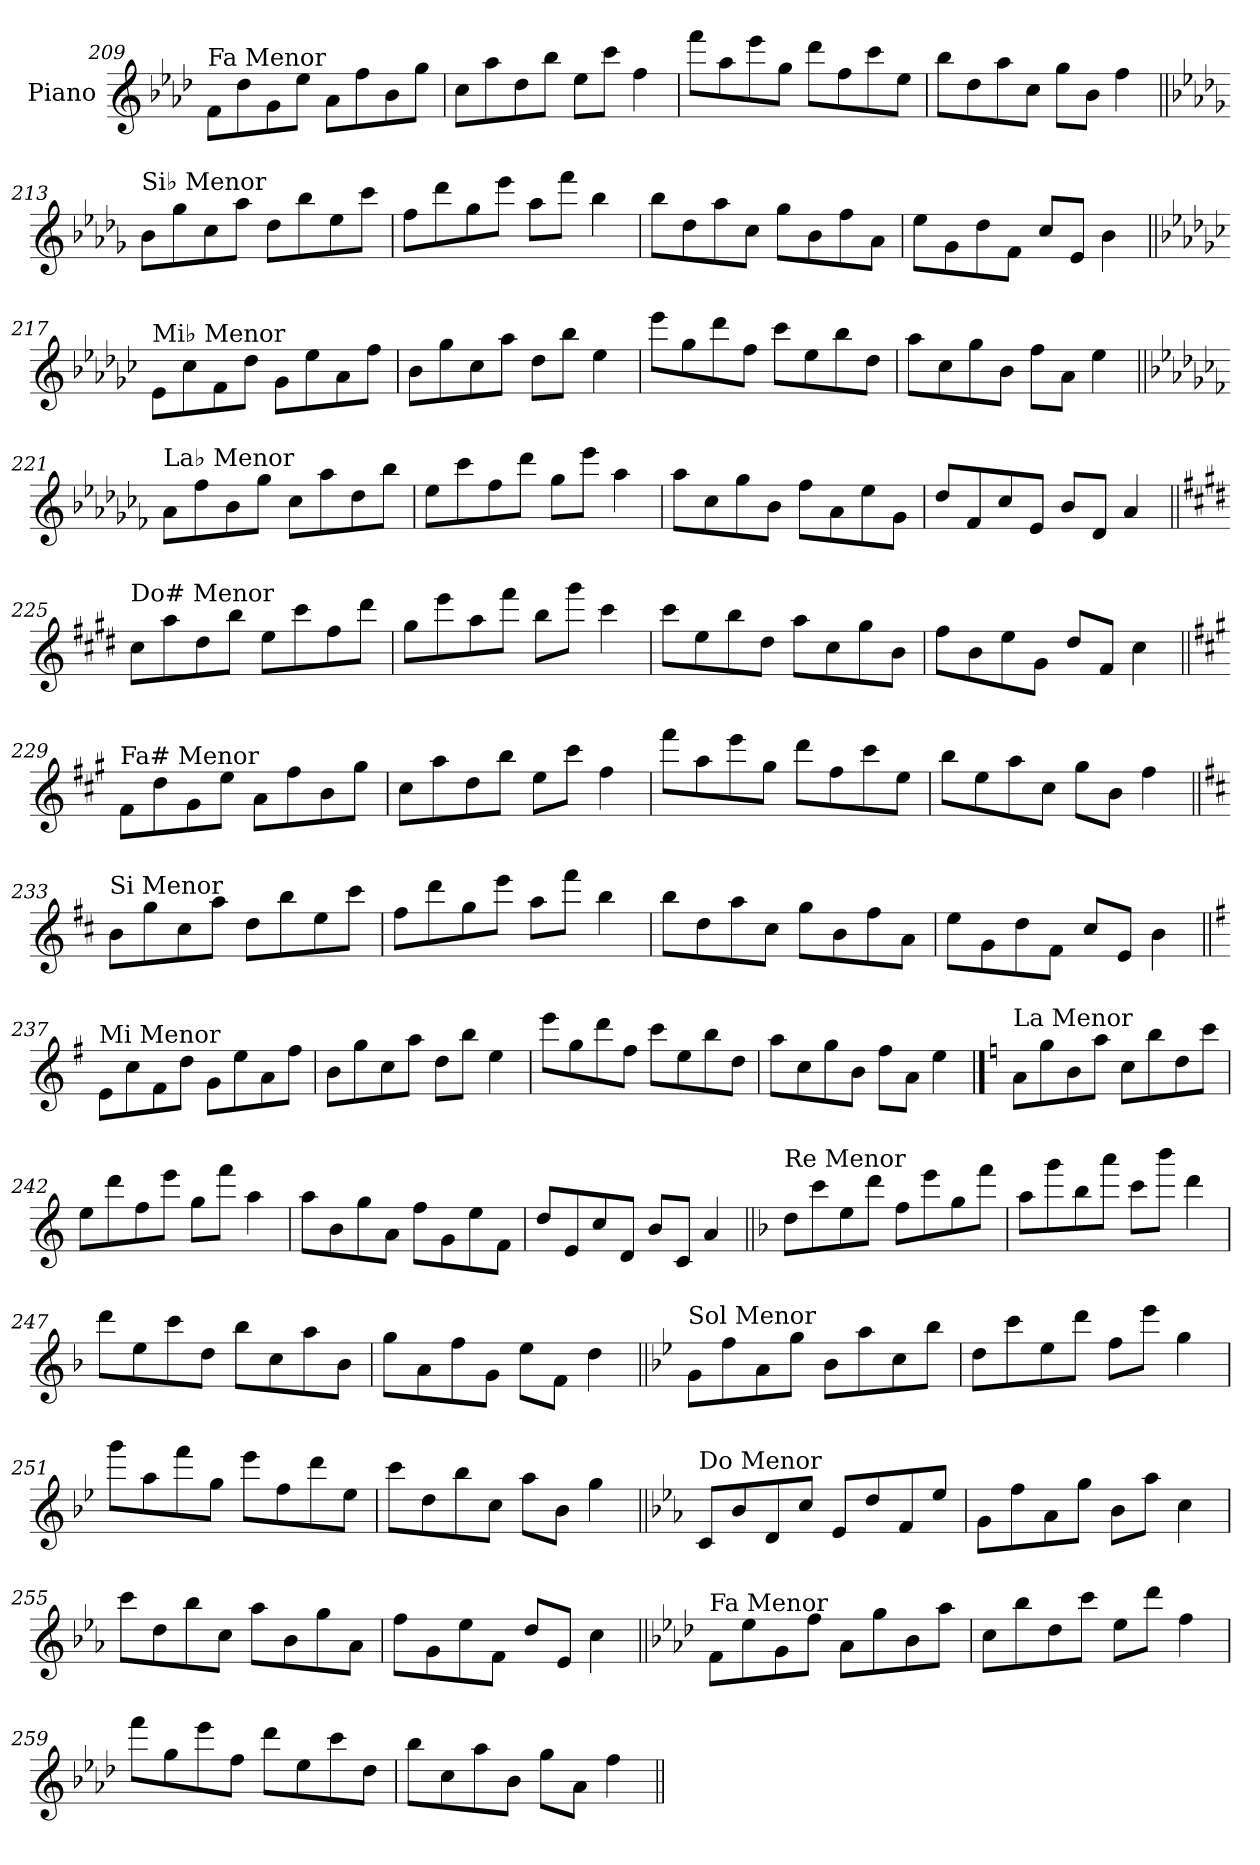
**kern
*part1
*staff1
*I"Piano
*I'Pno.
!!LO:LB:g=z
*clefG2
*k[b-e-a-d-]
=209
!LO:TX:a:t=Fa Menor
8f\L
8dd-\
8g\
8ee-\J
8a-\L
8ff\
8b-\
8gg\J
=210
8cc\L
8aa-\
8dd-\
8bb-\J
8ee-\L
8ccc\J
4ff\
=211
8fff\L
8aa-\
8eee-\
8gg\J
8ddd-\L
8ff\
8ccc\
8ee-\J
=212
8bb-\L
8dd-\
8aa-\
8cc\J
8gg\L
8b-\J
4ff\
!!LO:LB:g=z
=213||
*k[b-e-a-d-g-]
!LO:TX:a:t=Si♭ Menor
8b-\L
8gg-\
8cc\
8aa-\J
8dd-\L
8bb-\
8ee-\
8ccc\J
=214
8ff\L
8ddd-\
8gg-\
8eee-\J
8aa-\L
8fff\J
4bb-\
=215
8bb-\L
8dd-\
8aa-\
8cc\J
8gg-\L
8b-\
8ff\
8a-\J
=216
8ee-\L
8g-\
8dd-\
8f\J
8cc/L
8e-/J
4b-\
!!LO:PB:g=z
=217||
*k[b-e-a-d-g-c-]
!LO:TX:a:t=Mi♭ Menor
8e-\L
8cc-\
8f\
8dd-\J
8g-\L
8ee-\
8a-\
8ff\J
=218
8b-\L
8gg-\
8cc-\
8aa-\J
8dd-\L
8bb-\J
4ee-\
=219
8eee-\L
8gg-\
8ddd-\
8ff\J
8ccc-\L
8ee-\
8bb-\
8dd-\J
=220
8aa-\L
8cc-\
8gg-\
8b-\J
8ff\L
8a-\J
4ee-\
!!LO:LB:g=z
=221||
*k[b-e-a-d-g-c-f-]
!LO:TX:a:t=La♭ Menor
8a-\L
8ff-\
8b-\
8gg-\J
8cc-\L
8aa-\
8dd-\
8bb-\J
=222
8ee-\L
8ccc-\
8ff-\
8ddd-\J
8gg-\L
8eee-\J
4aa-\
=223
8aa-\L
8cc-\
8gg-\
8b-\J
8ff-\L
8a-\
8ee-\
8g-\J
=224
8dd-/L
8f-/
8cc-/
8e-/J
8b-/L
8d-/J
4a-/
!!LO:LB:g=z
=225||
*k[f#c#g#d#]
!LO:TX:a:t=Do# Menor
8cc#\L
8aa\
8dd#\
8bb\J
8ee\L
8ccc#\
8ff#\
8ddd#\J
=226
8gg#\L
8eee\
8aa\
8fff#\J
8bb\L
8ggg#\J
4ccc#\
=227
8ccc#\L
8ee\
8bb\
8dd#\J
8aa\L
8cc#\
8gg#\
8b\J
=228
8ff#\L
8b\
8ee\
8g#\J
8dd#/L
8f#/J
4cc#\
!!LO:LB:g=z
=229||
*k[f#c#g#]
!LO:TX:a:t=Fa# Menor
8f#\L
8dd\
8g#\
8ee\J
8a\L
8ff#\
8b\
8gg#\J
=230
8cc#\L
8aa\
8dd\
8bb\J
8ee\L
8ccc#\J
4ff#\
=231
8fff#\L
8aa\
8eee\
8gg#\J
8ddd\L
8ff#\
8ccc#\
8ee\J
=232
8bb\L
8ee\
8aa\
8cc#\J
8gg#\L
8b\J
4ff#\
!!LO:LB:g=z
=233||
*k[f#c#]
!LO:TX:a:t=Si Menor
8b\L
8gg\
8cc#\
8aa\J
8dd\L
8bb\
8ee\
8ccc#\J
=234
8ff#\L
8ddd\
8gg\
8eee\J
8aa\L
8fff#\J
4bb\
=235
8bb\L
8dd\
8aa\
8cc#\J
8gg\L
8b\
8ff#\
8a\J
=236
8ee\L
8g\
8dd\
8f#\J
8cc#/L
8e/J
4b\
!!LO:LB:g=z
=237||
*k[f#]
!LO:TX:a:t=Mi Menor
8e\L
8cc\
8f#\
8dd\J
8g\L
8ee\
8a\
8ff#\J
=238
8b\L
8gg\
8cc\
8aa\J
8dd\L
8bb\J
4ee\
=239
8eee\L
8gg\
8ddd\
8ff#\J
8ccc\L
8ee\
8bb\
8dd\J
=240
8aa\L
8cc\
8gg\
8b\J
8ff#\L
8a\J
4ee\
!!LO:PB:g=z
==241
*k[]
!LO:TX:a:t=La Menor
8a\L
8gg\
8b\
8aa\J
8cc\L
8bb\
8dd\
8ccc\J
=242
8ee\L
8ddd\
8ff\
8eee\J
8gg\L
8fff\J
4aa\
=243
8aa\L
8b\
8gg\
8a\J
8ff\L
8g\
8ee\
8f\J
=244
8dd/L
8e/
8cc/
8d/J
8b/L
8c/J
4a/
!!LO:LB:g=z
=245||
*k[b-]
!LO:TX:a:t=Re Menor
8dd\L
8ccc\
8ee\
8ddd\J
8ff\L
8eee\
8gg\
8fff\J
=246
8aa\L
8ggg\
8bb-\
8aaa\J
8ccc\L
8bbb-\J
4ddd\
=247
8ddd\L
8ee\
8ccc\
8dd\J
8bb-\L
8cc\
8aa\
8b-\J
=248
8gg\L
8a\
8ff\
8g\J
8ee\L
8f\J
4dd\
!!LO:LB:g=z
=249||
*k[b-e-]
!LO:TX:a:t=Sol Menor
8g\L
8ff\
8a\
8gg\J
8b-\L
8aa\
8cc\
8bb-\J
=250
8dd\L
8ccc\
8ee-\
8ddd\J
8ff\L
8eee-\J
4gg\
=251
8ggg\L
8aa\
8fff\
8gg\J
8eee-\L
8ff\
8ddd\
8ee-\J
=252
8ccc\L
8dd\
8bb-\
8cc\J
8aa\L
8b-\J
4gg\
!!LO:LB:g=z
=253||
*k[b-e-a-]
!LO:TX:a:t=Do Menor
8c/L
8b-/
8d/
8cc/J
8e-/L
8dd/
8f/
8ee-/J
=254
8g\L
8ff\
8a-\
8gg\J
8b-\L
8aa-\J
4cc\
=255
8ccc\L
8dd\
8bb-\
8cc\J
8aa-\L
8b-\
8gg\
8a-\J
=256
8ff\L
8g\
8ee-\
8f\J
8dd/L
8e-/J
4cc\
!!LO:LB:g=z
=257||
*k[b-e-a-d-]
!LO:TX:a:t=Fa Menor
8f\L
8ee-\
8g\
8ff\J
8a-\L
8gg\
8b-\
8aa-\J
=258
8cc\L
8bb-\
8dd-\
8ccc\J
8ee-\L
8ddd-\J
4ff\
=259
8fff\L
8gg\
8eee-\
8ff\J
8ddd-\L
8ee-\
8ccc\
8dd-\J
=260
8bb-\L
8cc\
8aa-\
8b-\J
8gg\L
8a-\J
4ff\
=||
*-
